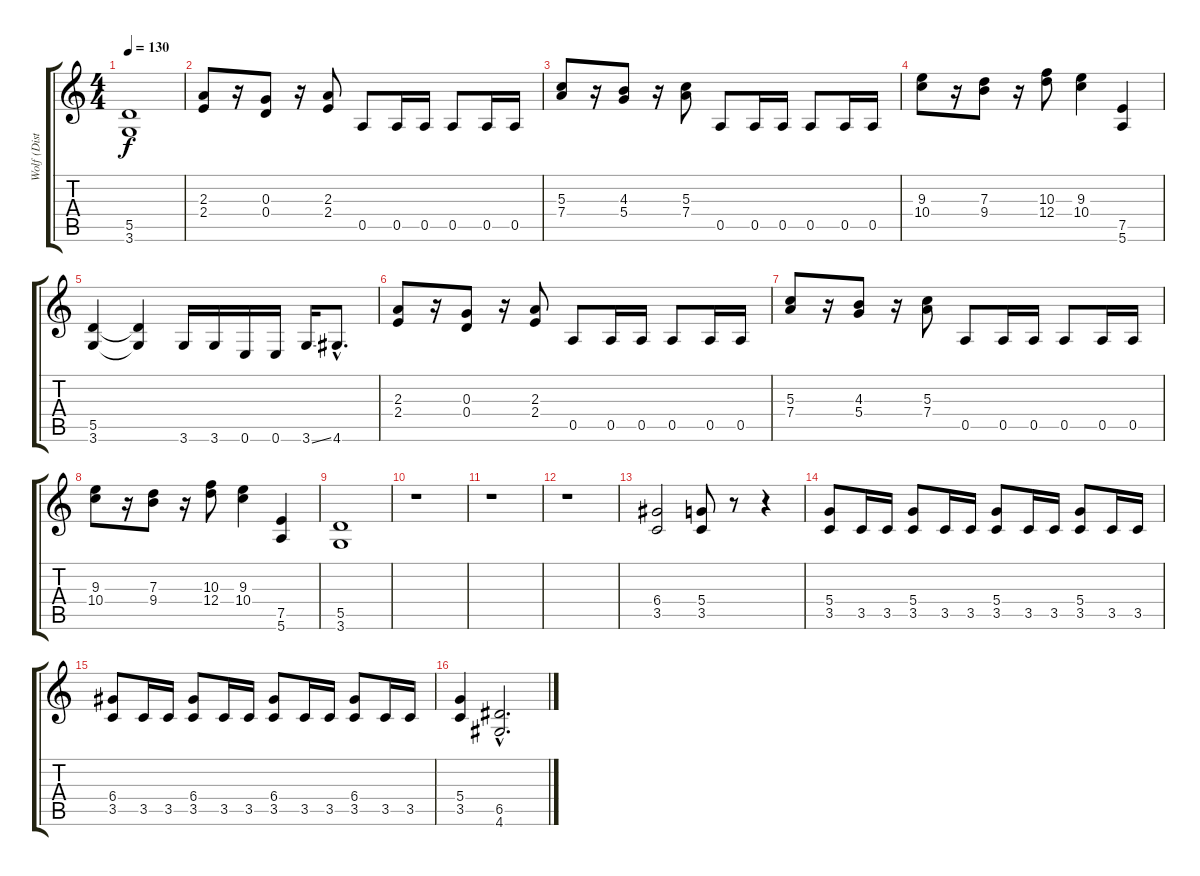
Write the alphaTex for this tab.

\track ("Wolf (Distortion Guitar)" "Wolf (Dist") {instrument distortionguitar}
\staff {score tabs}
\tuning (E4 B3 G3 D3 A2 E2) {hide}
\ts (4 4)
\tempo 130
\clef g2
\ks c
(5.5 3.6).1{dy f} |
(2.3 2.4).8 r.16 (0.3 0.4).8 r.16 (2.3 2.4).8 0.5.8 0.5.16 0.5.16 0.5.8 0.5.16 0.5.16 |
(5.3 7.4).8 r.16 (4.3 5.4).8 r.16 (5.3 7.4).8 0.5.8 0.5.16 0.5.16 0.5.8 0.5.16 0.5.16 |
(9.3 10.4).8 r.16 (7.3 9.4).8 r.16 (10.3 12.4).8 (9.3 10.4).4 (7.5 5.6).4 |
(5.5 3.6).4 (5.5{t} 3.6{t}).4 3.6.16 3.6.16 0.6.16 0.6.16 3.6{ss}.16 4.6{hac}.8{d} |
(2.3 2.4).8 r.16 (0.3 0.4).8 r.16 (2.3 2.4).8 0.5.8 0.5.16 0.5.16 0.5.8 0.5.16 0.5.16 |
(5.3 7.4).8 r.16 (4.3 5.4).8 r.16 (5.3 7.4).8 0.5.8 0.5.16 0.5.16 0.5.8 0.5.16 0.5.16 |
(9.3 10.4).8 r.16 (7.3 9.4).8 r.16 (10.3 12.4).8 (9.3 10.4).4 (7.5 5.6).4 |
(5.5 3.6).1 |
r.1 |
r.1 |
r.1 |
(6.4 3.5).2 (5.4 3.5).8 r.8 r.4 |
(5.4 3.5).8 3.5.16 3.5.16 (5.4 3.5).8 3.5.16 3.5.16 (5.4 3.5).8 3.5.16 3.5.16 (5.4 3.5).8 3.5.16 3.5.16 |
(6.4 3.5).8 3.5.16 3.5.16 (6.4 3.5).8 3.5.16 3.5.16 (6.4 3.5).8 3.5.16 3.5.16 (6.4 3.5).8 3.5.16 3.5.16 |
(5.4 3.5).4 (6.5{hac} 4.6{hac}).2{d}
